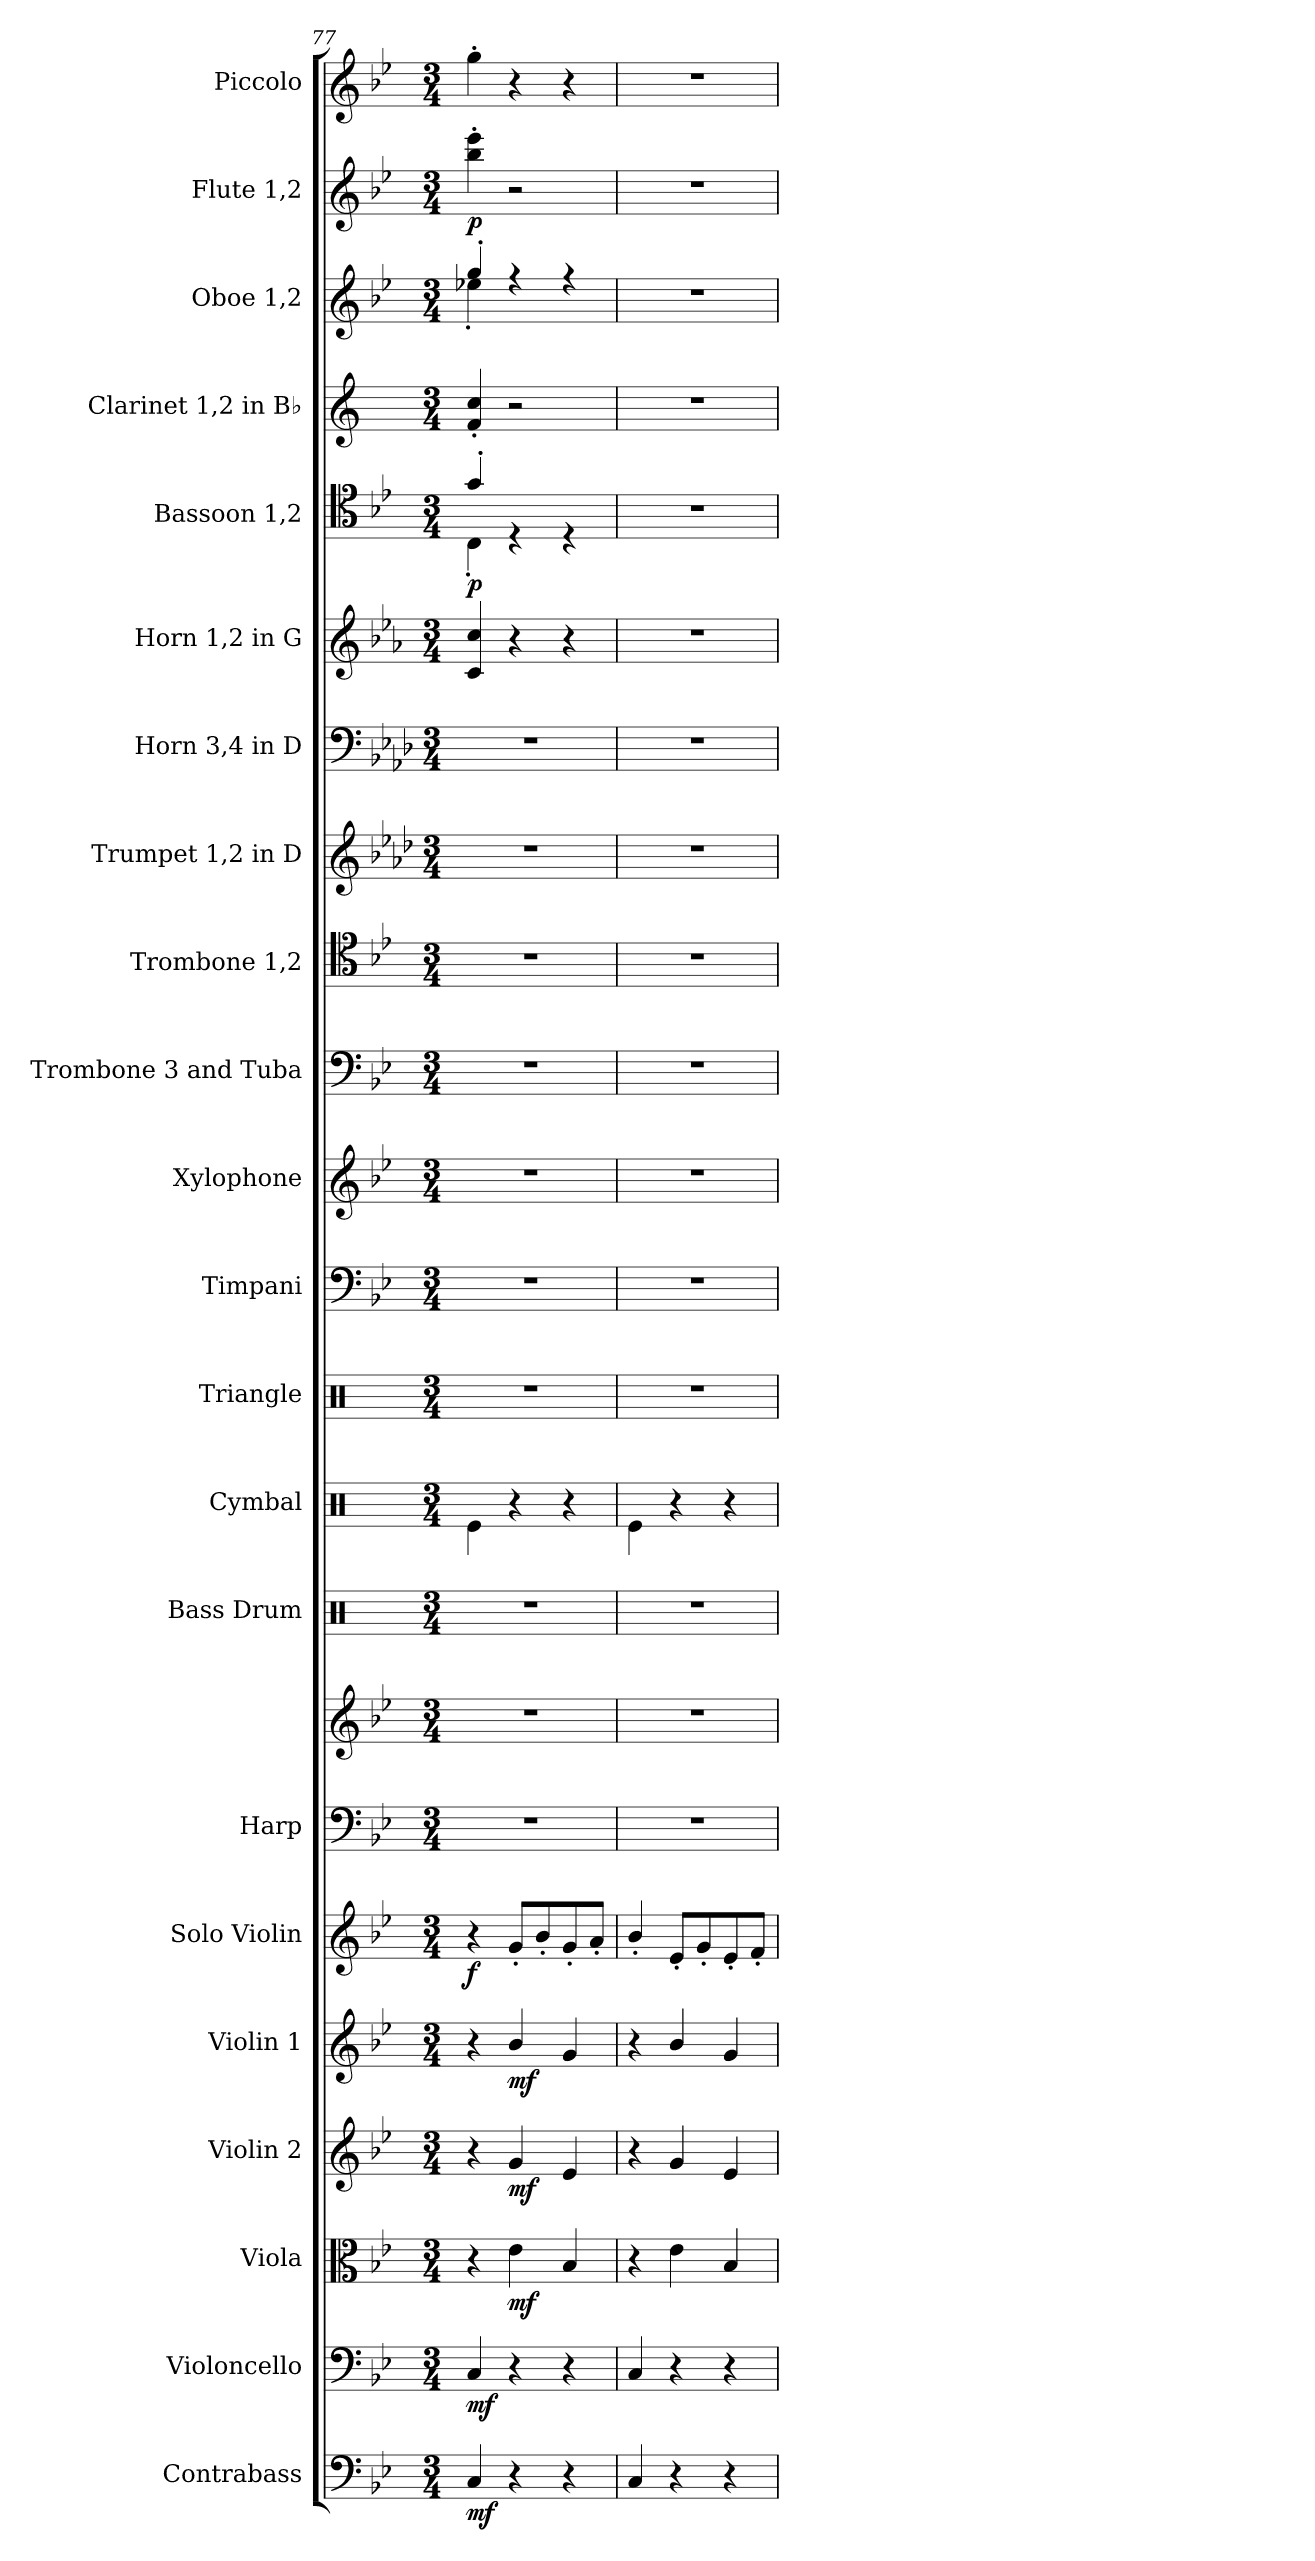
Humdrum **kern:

**kern	**dynam	**kern	**dynam	**kern	**dynam	**kern	**dynam	**kern	**dynam	**kern	**dynam	**kern	**kern	**kern	**kern	**kern	**kern	**kern	**kern	**kern	**kern	**kern	**kern	**dynam	**kern	**kern	**kern	**kern	**dynam	**kern
*part22	*part22	*part21	*part21	*part20	*part20	*part19	*part19	*part18	*part18	*part17	*part17	*part16	*part16	*part15	*part14	*part13	*part12	*part11	*part10	*part9	*part8	*part7	*part6	*part6	*part5	*part4	*part3	*part2	*part2	*part1
*staff23	*staff23	*staff22	*staff22	*staff21	*staff21	*staff20	*staff20	*staff19	*staff19	*staff18	*staff18	*staff17	*staff16	*staff15	*staff14	*staff13	*staff12	*staff11	*staff10	*staff9	*staff8	*staff7	*staff6	*staff6	*staff5	*staff4	*staff3	*staff2	*staff2	*staff1
*I"Contrabass	*	*I"Violoncello	*	*I"Viola	*	*I"Violin 2	*	*I"Violin 1	*	*I"Solo Violin	*	*I"Harp	*	*I"Bass Drum	*I"Cymbal	*I"Triangle	*I"Timpani	*I"Xylophone	*I"Trombone 3 and Tuba	*I"Trombone 1,2	*I"Trumpet 1,2 in D	*I"Horn 3,4 in D	*I"Horn 1,2 in G	*	*I"Bassoon 1,2	*I"Clarinet 1,2 in B♭	*I"Oboe 1,2	*I"Flute 1,2	*	*I"Piccolo
*I'Cb.	*	*I'Vc.	*	*I'Vla.	*	*I'Vln. 2	*	*I'Vln. 1	*	*I'Solo Vln.	*	*I'Hrp.	*	*I'B.D	*I'Cym.	*I'Trgl.	*I'Timp.	*I'Xyl.	*I'Tbn. 3 and Tba.	*I'Tbn. 1,2	*I'Tpt. 1,2 in D	*I'Hn. 3,4 in D	*I'Hn. 1,2 in G	*	*I'Bsn. 1,2	*I'Cl. 1,2 in B♭	*I'Ob. 1,2	*I'Fl. 1,2	*	*I'Picc.
*clefF4	*	*clefF4	*	*clefC3	*	*clefG2	*	*clefG2	*	*clefG2	*	*clefF4	*clefG2	*clefX	*clefX	*clefX	*clefF4	*clefG2	*clefF4	*clefC4	*clefG2	*clefF4	*clefG2	*	*clefC4	*clefG2	*clefG2	*clefG2	*	*clefG2
*ITrd7c12	*	*	*	*	*	*	*	*	*	*	*	*	*	*	*	*	*	*ITrd-7c-12	*	*	*ITrd-1c-2	*ITrd6c10	*ITrd3c5	*	*	*ITrd1c2	*	*	*	*ITrd-7c-12
*k[b-e-]	*	*k[b-e-]	*	*k[b-e-]	*	*k[b-e-]	*	*k[b-e-]	*	*k[b-e-]	*	*k[b-e-]	*k[b-e-]	*k[]	*k[]	*k[]	*k[b-e-]	*k[b-e-]	*k[b-e-]	*k[b-e-]	*k[b-e-]	*k[b-e-]	*k[b-e-]	*	*k[b-e-]	*k[b-e-]	*k[b-e-]	*k[b-e-]	*	*k[b-e-]
*M3/4	*	*M3/4	*	*M3/4	*	*M3/4	*	*M3/4	*	*M3/4	*	*M3/4	*M3/4	*M3/4	*M3/4	*M3/4	*M3/4	*M3/4	*M3/4	*M3/4	*M3/4	*M3/4	*M3/4	*	*M3/4	*M3/4	*M3/4	*M3/4	*	*M3/4
=77	=77	=77	=77	=77	=77	=77	=77	=77	=77	=77	=77	=77	=77	=77	=77	=77	=77	=77	=77	=77	=77	=77	=77	=77	=77	=77	=77	=77	=77	=77
*	*	*	*	*	*	*	*	*	*	*	*	*	*	*	*	*	*	*	*	*	*	*	*	*	*^	*	*^	*	*	*
!	!LO:DY:b	!	!LO:DY:b	!	!	!	!	!	!	!	!LO:DY:b	!	!	!	!	!	!	!	!	!	!	!	!	!LO:DY:a	!	!	!	!	!	!	!LO:DY:b	!
4CC/	mf	4C/	mf	4r	.	4r	.	4r	.	4r	f	2.r	2.r	2.r	4Re\	2.r	2.r	2.r	2.r	2.r	2.r	2.r	4G/ 4g/	p	4g'/	4C'\	4e-/' 4b-/'	4gg'/	4ee-X'\	4bb-\' 4eee-\'	p	4ggg'\
!	!	!	!	!	!LO:DY:b	!	!LO:DY:b	!	!LO:DY:b	!	!	!	!	!	!	!	!	!	!	!	!	!	!	!	!	!	!	!	!	!	!	!
4r	.	4r	.	4e-\	mf	4g/	mf	4b-/	mf	8g'/L	.	.	.	.	4r	.	.	.	.	.	.	.	4r	.	4rD	2ryy	2r	2ryy	4rff	2r	.	4r
.	.	.	.	.	.	.	.	.	.	8b-'/	.	.	.	.	.	.	.	.	.	.	.	.	.	.	.	.	.	.	.	.	.	.
4r	.	4r	.	4B-/	.	4e-/	.	4g/	.	8g'/	.	.	.	.	4r	.	.	.	.	.	.	.	4r	.	4rD	.	.	.	4rff	.	.	4r
.	.	.	.	.	.	.	.	.	.	8a'/J	.	.	.	.	.	.	.	.	.	.	.	.	.	.	.	.	.	.	.	.	.	.
*	*	*	*	*	*	*	*	*	*	*	*	*	*	*	*	*	*	*	*	*	*	*	*	*	*v	*v	*	*v	*v	*	*	*
=78	=78	=78	=78	=78	=78	=78	=78	=78	=78	=78	=78	=78	=78	=78	=78	=78	=78	=78	=78	=78	=78	=78	=78	=78	=78	=78	=78	=78	=78	=78
4CC/	.	4C/	.	4r	.	4r	.	4r	.	4b-'/	.	2.r	2.r	2.r	4Re\	2.r	2.r	2.r	2.r	2.r	2.r	2.r	2.r	.	2.r	2.r	2.r	2.r	.	2.r
4r	.	4r	.	4e-\	.	4g/	.	4b-/	.	8e-'/L	.	.	.	.	4r	.	.	.	.	.	.	.	.	.	.	.	.	.	.	.
.	.	.	.	.	.	.	.	.	.	8g'/	.	.	.	.	.	.	.	.	.	.	.	.	.	.	.	.	.	.	.	.
4r	.	4r	.	4B-/	.	4e-/	.	4g/	.	8e-'/	.	.	.	.	4r	.	.	.	.	.	.	.	.	.	.	.	.	.	.	.
.	.	.	.	.	.	.	.	.	.	8f'/J	.	.	.	.	.	.	.	.	.	.	.	.	.	.	.	.	.	.	.	.
=	=	=	=	=	=	=	=	=	=	=	=	=	=	=	=	=	=	=	=	=	=	=	=	=	=	=	=	=	=	=
*-	*-	*-	*-	*-	*-	*-	*-	*-	*-	*-	*-	*-	*-	*-	*-	*-	*-	*-	*-	*-	*-	*-	*-	*-	*-	*-	*-	*-	*-	*-
